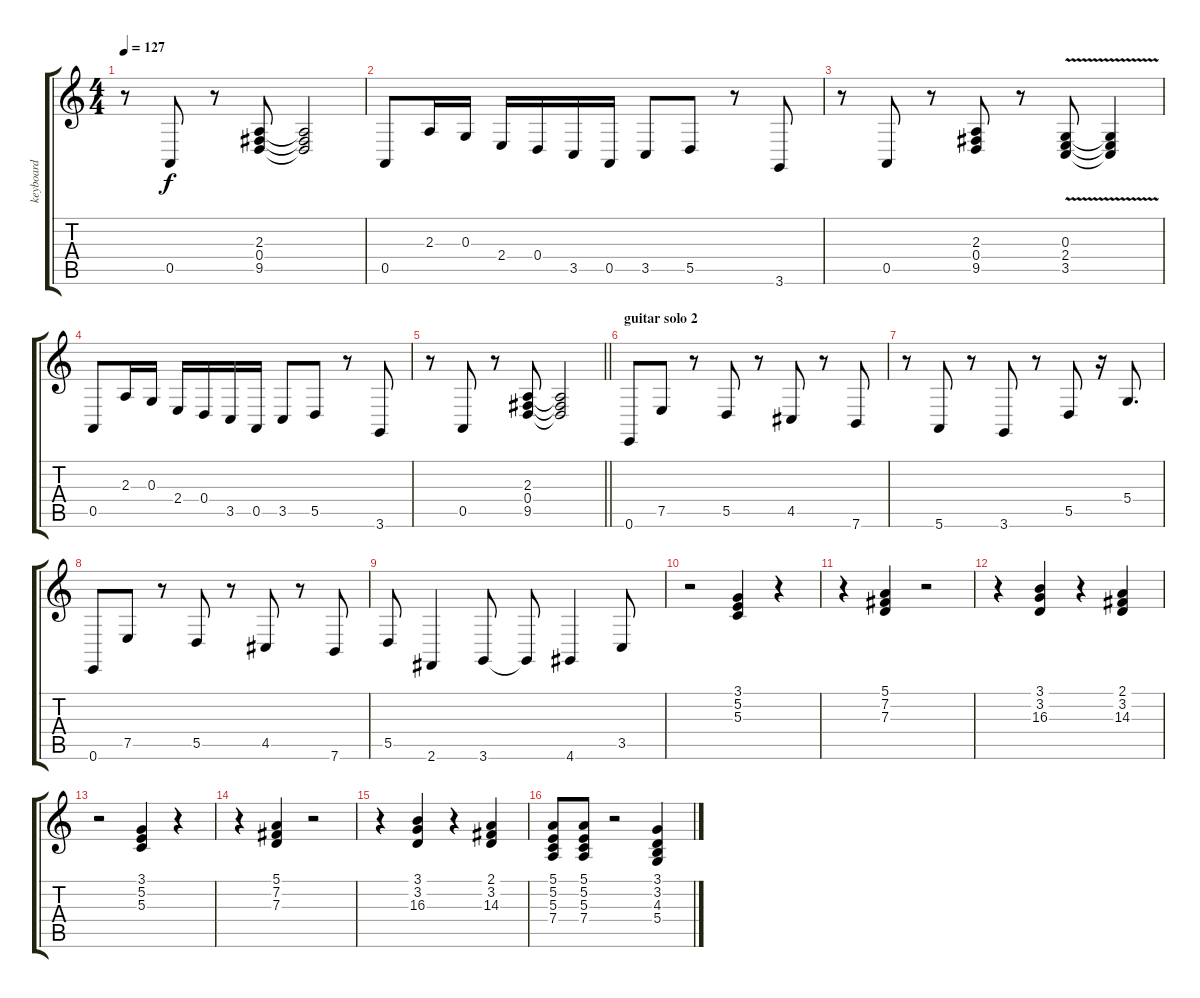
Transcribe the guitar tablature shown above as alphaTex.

\track ("keyboard" "keyboard") {instrument acousticgrandpiano}
\staff {score tabs}
\tuning (E4 B3 G3 D3 A2 E2) {hide}
\ts (4 4)
\tempo 127
\clef g2
\ks c
r.8{dy f} 0.5.8 r.8 (2.3 0.4 9.5).8 (2.3{t} 0.4{t} 9.5{t}).2 |
0.5.8 2.3.16 0.3.16 2.4.16 0.4.16 3.5.16 0.5.16 3.5.8 5.5.8 r.8 3.6.8 |
r.8 0.5.8 r.8 (2.3 0.4 9.5).8 r.8 (0.3{v} 2.4{v} 3.5{v}).8 (0.3{t} 2.4{t} 3.5{t}).4 |
0.5.8 2.3.16 0.3.16 2.4.16 0.4.16 3.5.16 0.5.16 3.5.8 5.5.8 r.8 3.6.8 |
\barLineRight lightlight
r.8 0.5.8 r.8 (2.3 0.4 9.5).8 (2.3{t} 0.4{t} 9.5{t}).2 |
\section ("" "guitar solo 2")
0.6.8 7.5.8 r.8 5.5.8 r.8 4.5.8 r.8 7.6.8 |
r.8 5.6.8 r.8 3.6.8 r.8 5.5.8 r.16 5.4.8{d} |
0.6.8 7.5.8 r.8 5.5.8 r.8 4.5.8 r.8 7.6.8 |
5.5.8 2.6.4 3.6.8 3.6{t}.8 4.6.4 3.5.8 |
r.2 (3.1 5.2 5.3).4 r.4 |
r.4 (5.1 7.2 7.3).4 r.2 |
r.4 (3.1 3.2 16.3).4 r.4 (2.1 3.2 14.3).4 |
r.2 (3.1 5.2 5.3).4 r.4 |
r.4 (5.1 7.2 7.3).4 r.2 |
r.4 (3.1 3.2 16.3).4 r.4 (2.1 3.2 14.3).4 |
(5.1 5.2 5.3 7.4).8{instrument acousticgrandpiano} (5.1 5.2 5.3 7.4).8 r.2 (3.1 3.2 4.3 5.4).4
